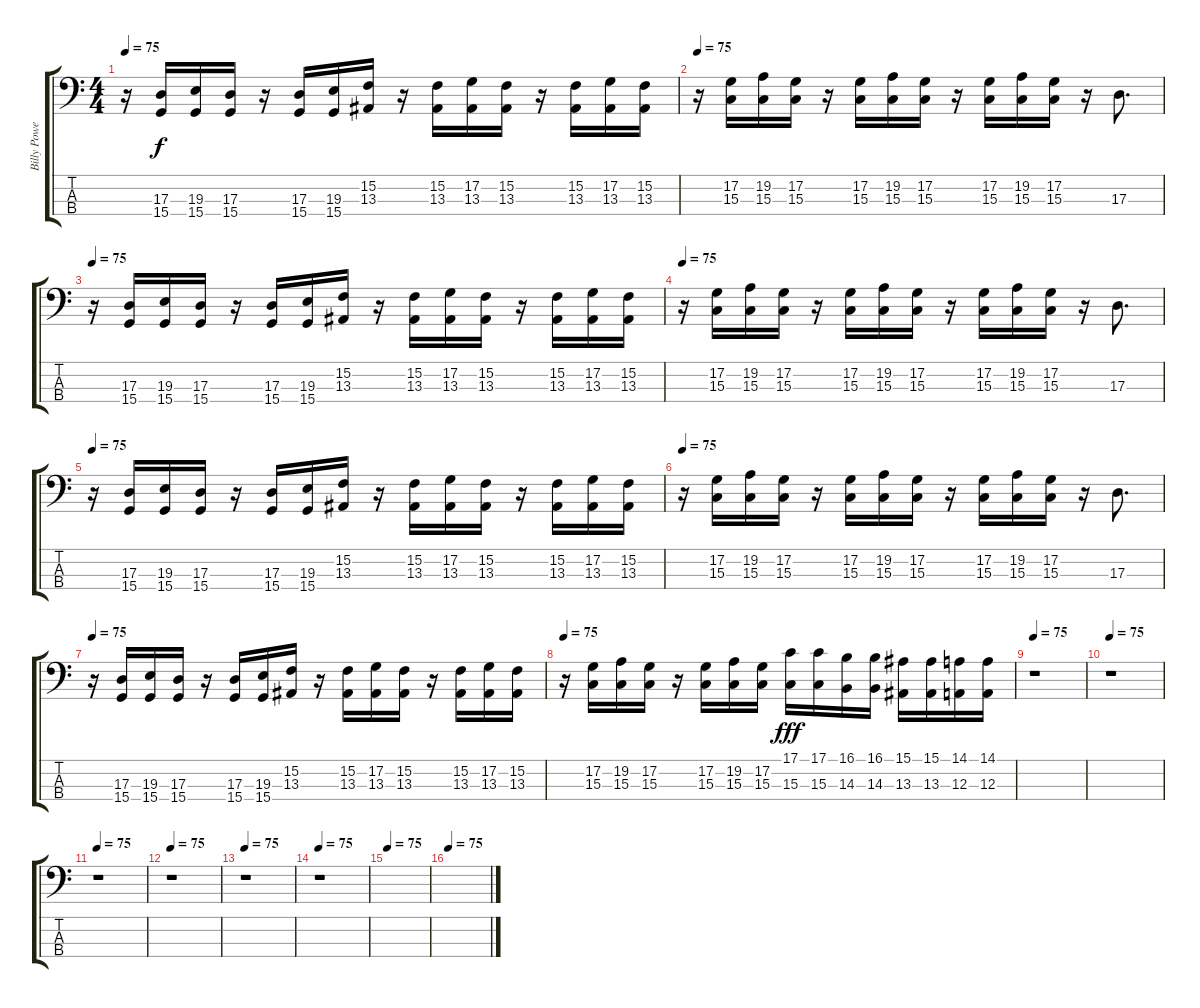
\track ("Billy Powell (keyboard left hand)" "Billy Powe") {instrument acousticgrandpiano}
\staff {score tabs}
\tuning (G2 D2 A1 E1) {hide}
\ts (4 4)
\tempo 75
\clef f4
\ks c
r.16{dy f} (17.3 15.4).16 (19.3 15.4).16 (17.3 15.4).16 r.16 (17.3 15.4).16 (19.3 15.4).16 (15.2 13.3).16 r.16 (15.2 13.3).16 (17.2 13.3).16 (15.2 13.3).16 r.16 (15.2 13.3).16 (17.2 13.3).16 (15.2 13.3).16 |
\tempo 75
r.16 (17.2 15.3).16 (19.2 15.3).16 (17.2 15.3).16 r.16 (17.2 15.3).16 (19.2 15.3).16 (17.2 15.3).16 r.16 (17.2 15.3).16 (19.2 15.3).16 (17.2 15.3).16 r.16 17.3.8{d} |
\tempo 75
r.16 (17.3 15.4).16 (19.3 15.4).16 (17.3 15.4).16 r.16 (17.3 15.4).16 (19.3 15.4).16 (15.2 13.3).16 r.16 (15.2 13.3).16 (17.2 13.3).16 (15.2 13.3).16 r.16 (15.2 13.3).16 (17.2 13.3).16 (15.2 13.3).16 |
\tempo 75
r.16 (17.2 15.3).16 (19.2 15.3).16 (17.2 15.3).16 r.16 (17.2 15.3).16 (19.2 15.3).16 (17.2 15.3).16 r.16 (17.2 15.3).16 (19.2 15.3).16 (17.2 15.3).16 r.16 17.3.8{d} |
\tempo 75
r.16 (17.3 15.4).16 (19.3 15.4).16 (17.3 15.4).16 r.16 (17.3 15.4).16 (19.3 15.4).16 (15.2 13.3).16 r.16 (15.2 13.3).16 (17.2 13.3).16 (15.2 13.3).16 r.16 (15.2 13.3).16 (17.2 13.3).16 (15.2 13.3).16 |
\tempo 75
r.16 (17.2 15.3).16 (19.2 15.3).16 (17.2 15.3).16 r.16 (17.2 15.3).16 (19.2 15.3).16 (17.2 15.3).16 r.16 (17.2 15.3).16 (19.2 15.3).16 (17.2 15.3).16 r.16 17.3.8{d} |
\tempo 75
r.16 (17.3 15.4).16 (19.3 15.4).16 (17.3 15.4).16 r.16 (17.3 15.4).16 (19.3 15.4).16 (15.2 13.3).16 r.16 (15.2 13.3).16 (17.2 13.3).16 (15.2 13.3).16 r.16 (15.2 13.3).16 (17.2 13.3).16 (15.2 13.3).16 |
\tempo 75
r.16 (17.2 15.3).16 (19.2 15.3).16 (17.2 15.3).16 r.16 (17.2 15.3).16 (19.2 15.3).16 (17.2 15.3).16 (17.1 15.3).16{dy fff} (17.1 15.3).16 (16.1 14.3).16 (16.1 14.3).16 (15.1 13.3).16 (15.1 13.3).16 (14.1 12.3).16 (14.1 12.3).16 |
\tempo 75
r.1 |
\tempo 75
r.1 |
\tempo 75
r.1 |
\tempo 75
r.1 |
\tempo 75
r.1 |
\tempo 75
r.1 |
\tempo 75
|
\tempo 75
